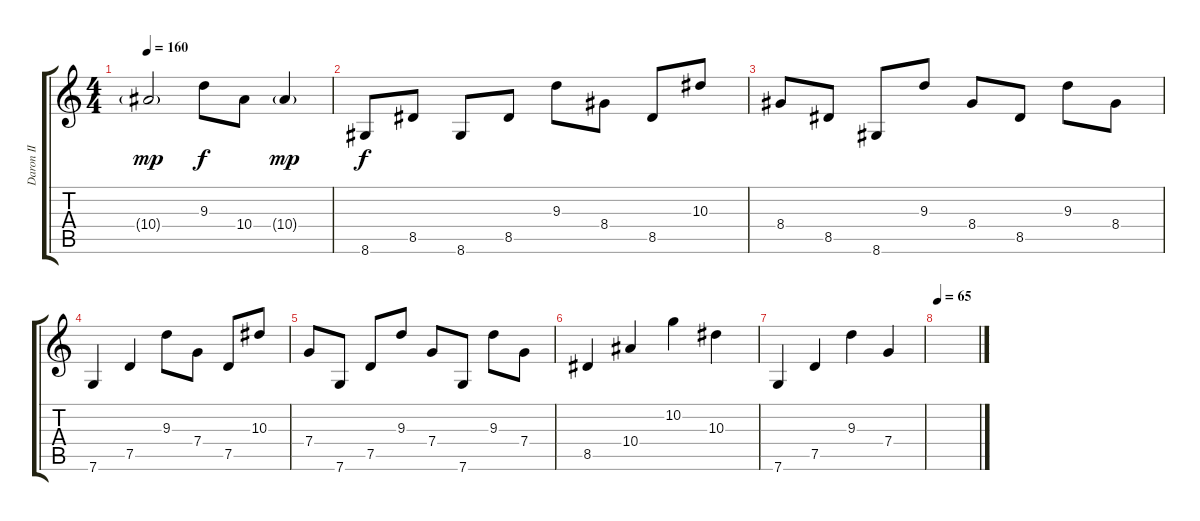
\track ("Daron II " "Daron II ") {instrument distortionguitar}
\staff {score tabs}
\tuning (D4 A3 F3 C3 G2 C2) {hide}
\ts (4 4)
\tempo 160
\clef g2
\ks c
10.4{g}.2{dy mp} 9.3.8{dy f} 10.4.8 10.4{g}.4{dy mp} |
8.6.8{dy f} 8.5.8 8.6.8 8.5.8 9.3.8 8.4.8 8.5.8 10.3.8 |
8.4.8 8.5.8 8.6.8 9.3.8 8.4.8 8.5.8 9.3.8 8.4.8 |
7.6.4 7.5.4 9.3.8 7.4.8 7.5.8 10.3.8 |
7.4.8 7.6.8 7.5.8 9.3.8 7.4.8 7.6.8 9.3.8 7.4.8 |
8.5.4 10.4.4 10.2.4 10.3.4 |
7.6.4 7.5.4 9.3.4 7.4.4 |
\tempo 65
